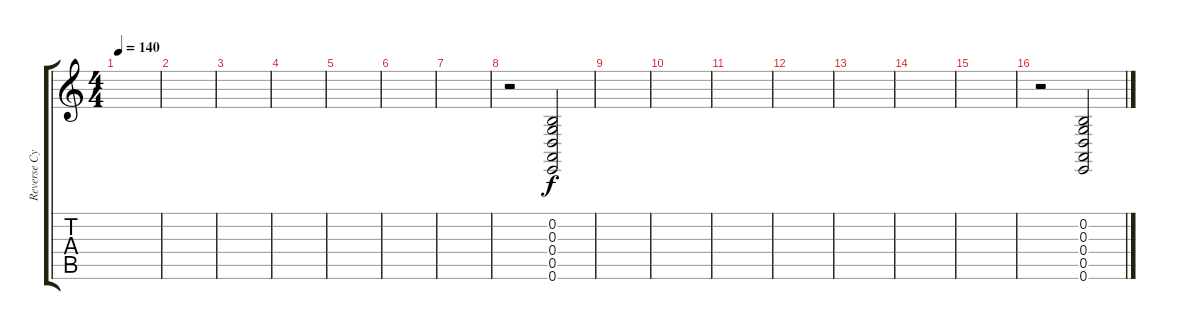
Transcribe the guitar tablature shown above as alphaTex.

\track ("Reverse Cymbal" "Reverse Cy") {instrument reversecymbal}
\staff {score tabs}
\tuning (E4 B3 G3 D3 A2 E2) {hide}
\ts (4 4)
\tempo 140
\clef g2
\ks c
|
|
|
|
|
|
|
r.2 (0.2 0.3 0.4 0.5 0.6).2 |
|
|
|
|
|
|
|
r.2 (0.2 0.3 0.4 0.5 0.6).2
